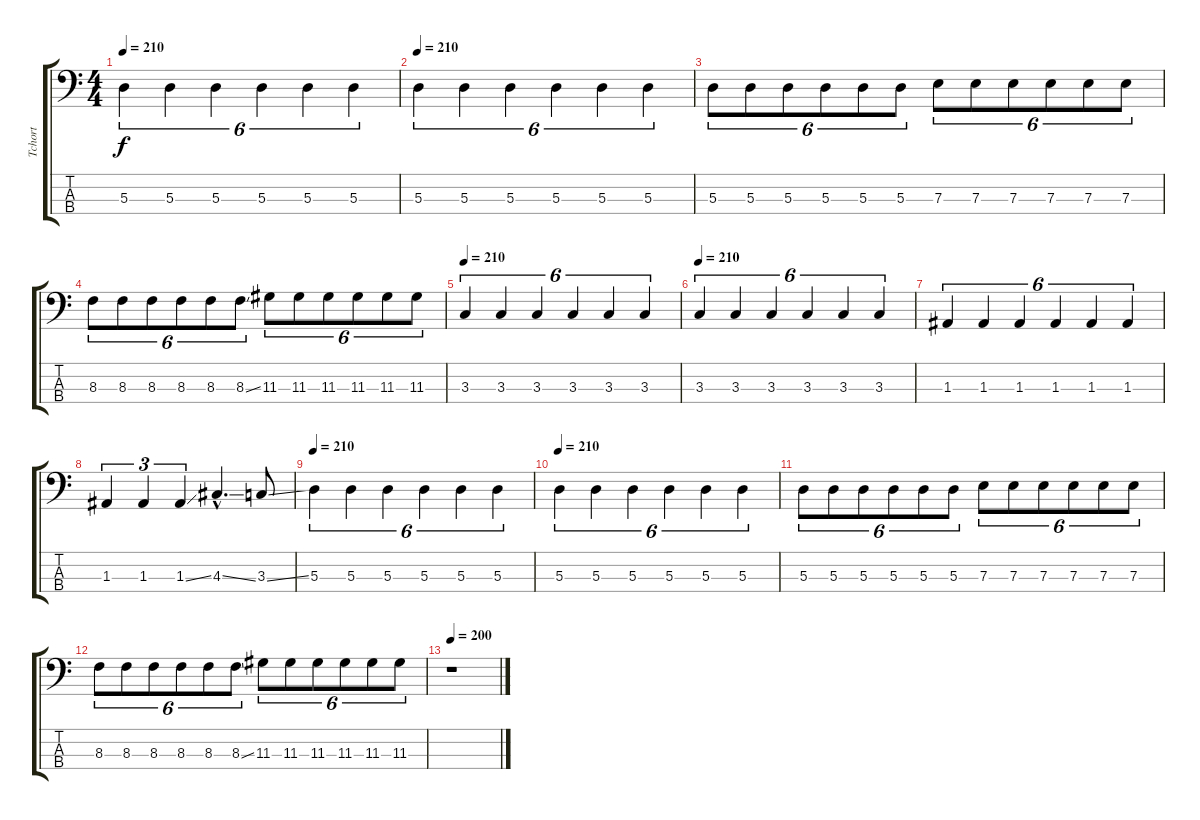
\track ("Tchort" "Tchort") {instrument electricbasspick}
\staff {score tabs}
\tuning (G2 D2 A1 E1) {hide}
\ts (4 4)
\tempo 210
\clef f4
\ks c
5.3.4{tu (6 4) dy f} 5.3.4{tu (6 4)} 5.3.4{tu (6 4)} 5.3.4{tu (6 4)} 5.3.4{tu (6 4)} 5.3.4{tu (6 4)} |
\tempo 210
5.3.4{tu (6 4)} 5.3.4{tu (6 4)} 5.3.4{tu (6 4)} 5.3.4{tu (6 4)} 5.3.4{tu (6 4)} 5.3.4{tu (6 4)} |
5.3.8{tu (6 4)} 5.3.8{tu (6 4)} 5.3.8{tu (6 4)} 5.3.8{tu (6 4)} 5.3.8{tu (6 4)} 5.3.8{tu (6 4)} 7.3.8{tu (6 4)} 7.3.8{tu (6 4)} 7.3.8{tu (6 4)} 7.3.8{tu (6 4)} 7.3.8{tu (6 4)} 7.3.8{tu (6 4)} |
8.3.8{tu (6 4)} 8.3.8{tu (6 4)} 8.3.8{tu (6 4)} 8.3.8{tu (6 4)} 8.3.8{tu (6 4)} 8.3{ss}.8{tu (6 4)} 11.3.8{tu (6 4)} 11.3.8{tu (6 4)} 11.3.8{tu (6 4)} 11.3.8{tu (6 4)} 11.3.8{tu (6 4)} 11.3.8{tu (6 4)} |
\tempo 210
3.3.4{tu (6 4)} 3.3.4{tu (6 4)} 3.3.4{tu (6 4)} 3.3.4{tu (6 4)} 3.3.4{tu (6 4)} 3.3.4{tu (6 4)} |
\tempo 210
3.3.4{tu (6 4)} 3.3.4{tu (6 4)} 3.3.4{tu (6 4)} 3.3.4{tu (6 4)} 3.3.4{tu (6 4)} 3.3.4{tu (6 4)} |
1.3.4{tu (6 4)} 1.3.4{tu (6 4)} 1.3.4{tu (6 4)} 1.3.4{tu (6 4)} 1.3.4{tu (6 4)} 1.3.4{tu (6 4)} |
1.3.4{tu (3 2)} 1.3.4{tu (3 2)} 1.3{ss}.4{tu (3 2)} 4.3{ss hac}.4{d} 3.3{ss}.8 |
\tempo 210
5.3.4{tu (6 4)} 5.3.4{tu (6 4)} 5.3.4{tu (6 4)} 5.3.4{tu (6 4)} 5.3.4{tu (6 4)} 5.3.4{tu (6 4)} |
\tempo 210
5.3.4{tu (6 4)} 5.3.4{tu (6 4)} 5.3.4{tu (6 4)} 5.3.4{tu (6 4)} 5.3.4{tu (6 4)} 5.3.4{tu (6 4)} |
5.3.8{tu (6 4)} 5.3.8{tu (6 4)} 5.3.8{tu (6 4)} 5.3.8{tu (6 4)} 5.3.8{tu (6 4)} 5.3.8{tu (6 4)} 7.3.8{tu (6 4)} 7.3.8{tu (6 4)} 7.3.8{tu (6 4)} 7.3.8{tu (6 4)} 7.3.8{tu (6 4)} 7.3.8{tu (6 4)} |
8.3.8{tu (6 4)} 8.3.8{tu (6 4)} 8.3.8{tu (6 4)} 8.3.8{tu (6 4)} 8.3.8{tu (6 4)} 8.3{ss}.8{tu (6 4)} 11.3.8{tu (6 4)} 11.3.8{tu (6 4)} 11.3.8{tu (6 4)} 11.3.8{tu (6 4)} 11.3.8{tu (6 4)} 11.3.8{tu (6 4)} |
\tempo 200
r.1
